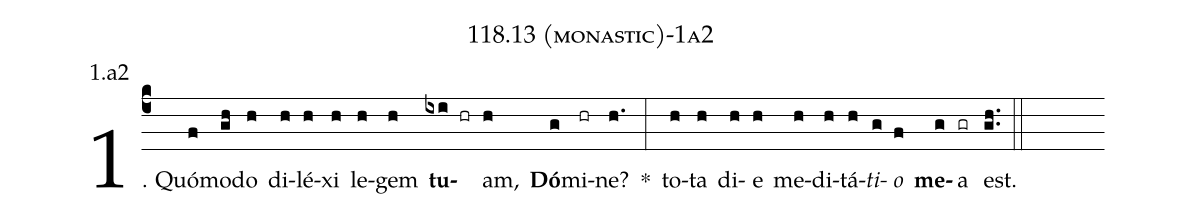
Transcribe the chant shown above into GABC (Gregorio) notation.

name: 118.13 (monastic)-1a2;
annotation: 1.a2;
%%
(c4)1. Quó(f)mo(gh)do(h) di(h)lé(h)xi(h) le(h)gem(h) <b>tu</b>(ixi hr)am,(h) <b>Dó</b>(g)mi(hr)ne?(h.) *(:) to(h)ta(h) di(h)e(h) me(h)di(h)tá(h)<i>ti</i>(g)<i>o</i>(f) <b>me</b>(g)a(gr) est.(gh..) (::)
